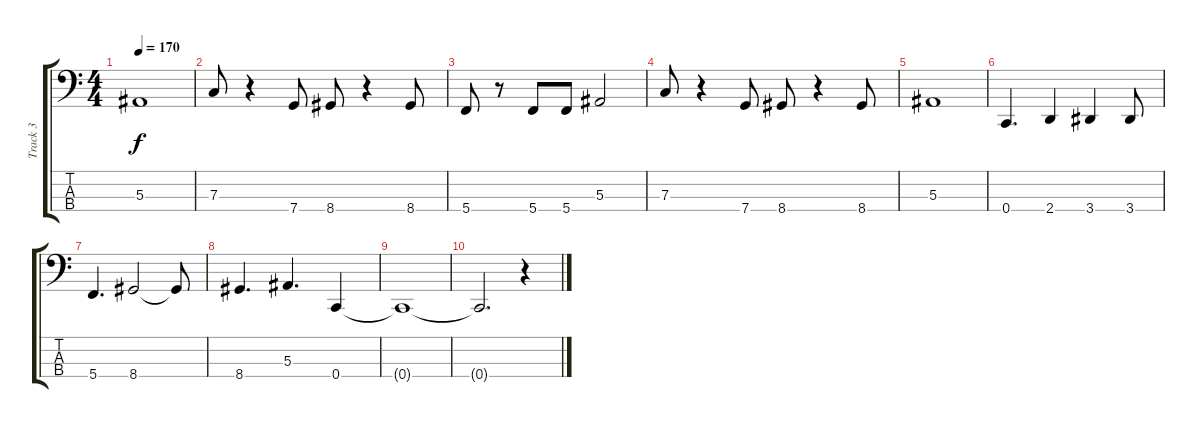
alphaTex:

\track ("Track 3" "Track 3") {instrument electricbasspick}
\staff {score tabs}
\tuning (Eb2 Bb1 F1 C1) {hide}
\ts (4 4)
\tempo 170
\clef f4
\ks c
5.3.1{dy f} |
7.3.8 r.4 7.4.8 8.4.8 r.4 8.4.8 |
5.4.8 r.8 5.4.8 5.4.8 5.3.2 |
7.3.8 r.4 7.4.8 8.4.8 r.4 8.4.8 |
5.3.1 |
0.4.4{d} 2.4.4 3.4.4 3.4.8 |
5.4.4{d} 8.4.2 8.4{t}.8 |
8.4.4{d} 5.3.4{d} 0.4.4 |
0.4{t}.1 |
0.4{t}.2{d} r.4
